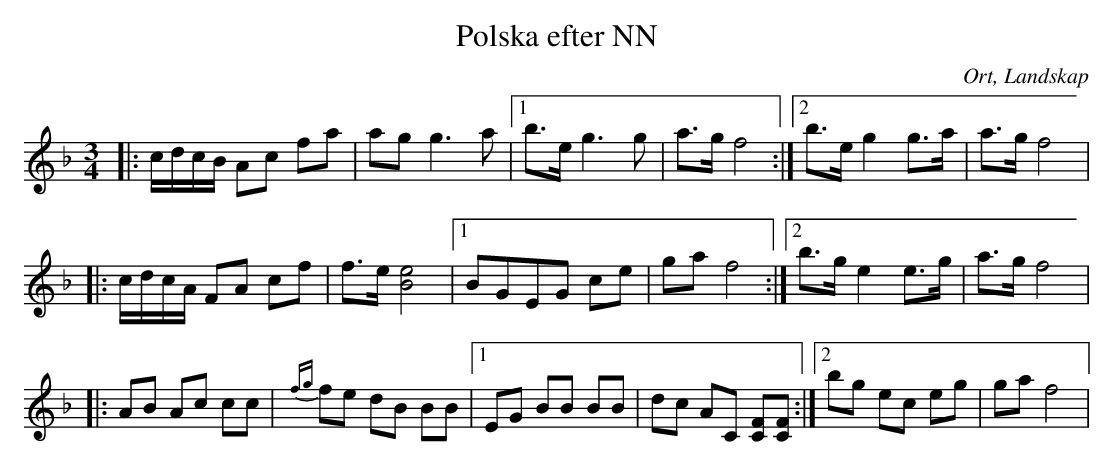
X:1
T:Polska efter NN
O:Ort, Landskap
M:3/4
L:1/16
K:F
|: cdcB A2c2 f2a2|a2g2 g6 a2|1 b2>e2 g6 g2|a2>g2 f8 :|2 b2>e2 g4 g2>a2|a2>g2 f8 |
|:cdcA F2A2 c2f2|f2>e2 [B8e8]|1 B2G2E2G2 c2e2|g2a2 f8:|2 b2>g2 e4 e2>g2|a2>g2 f8|
|:A2B2 A2c2 c2c2|{fg}f2e2 d2B2 B2B2|1 E2G2 B2B2 B2B2|d2c2 A2C2 [C2F2][C2F2]:|2 b2g2 e2c2 e2g2|g2a2 f8|
